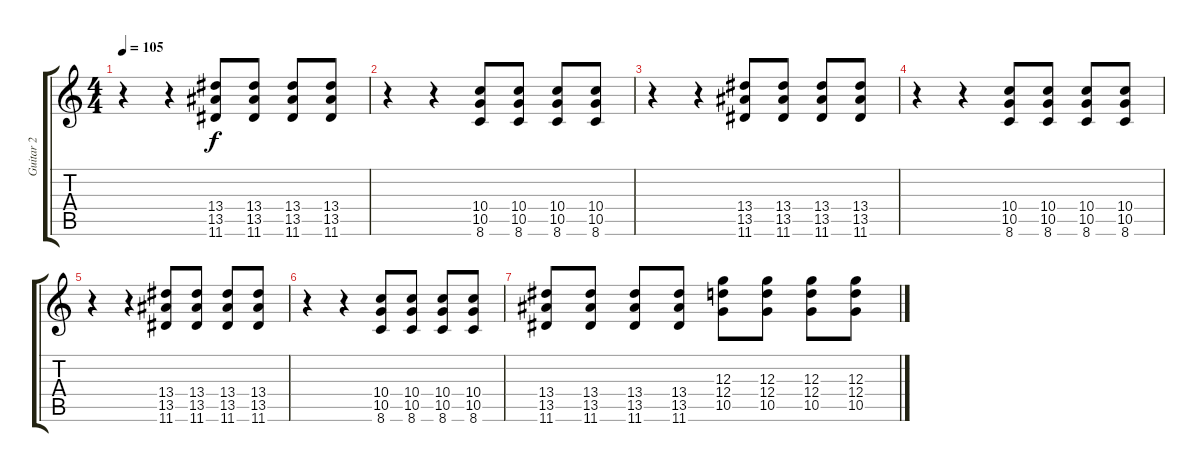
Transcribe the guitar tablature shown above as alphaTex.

\track ("Guitar 2" "Guitar 2") {instrument electricguitarclean}
\staff {score tabs}
\tuning (E4 B3 G3 D3 A2 E2) {hide}
\ts (4 4)
\tempo 105
\clef g2
\ks c
r.4{dy f} r.4 (13.4 13.5 11.6).8 (13.4 13.5 11.6).8 (13.4 13.5 11.6).8 (13.4 13.5 11.6).8 |
r.4 r.4 (10.4 10.5 8.6).8 (10.4 10.5 8.6).8 (10.4 10.5 8.6).8 (10.4 10.5 8.6).8 |
r.4 r.4 (13.4 13.5 11.6).8 (13.4 13.5 11.6).8 (13.4 13.5 11.6).8 (13.4 13.5 11.6).8 |
r.4 r.4 (10.4 10.5 8.6).8 (10.4 10.5 8.6).8 (10.4 10.5 8.6).8 (10.4 10.5 8.6).8 |
r.4 r.4 (13.4 13.5 11.6).8 (13.4 13.5 11.6).8 (13.4 13.5 11.6).8 (13.4 13.5 11.6).8 |
r.4 r.4 (10.4 10.5 8.6).8 (10.4 10.5 8.6).8 (10.4 10.5 8.6).8 (10.4 10.5 8.6).8 |
(13.4 13.5 11.6).8 (13.4 13.5 11.6).8 (13.4 13.5 11.6).8 (13.4 13.5 11.6).8 (12.3 12.4 10.5).8 (12.3 12.4 10.5).8 (12.3 12.4 10.5).8 (12.3 12.4 10.5).8
